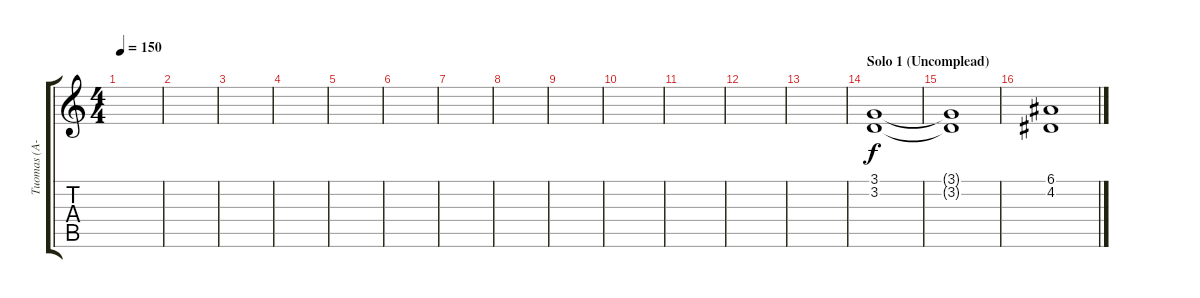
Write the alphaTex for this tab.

\track ("Tuomas (A-a-hs)" "Tuomas (A-") {instrument choiraahs}
\staff {score tabs}
\tuning (E4 B3 G3 D3 A2 E2) {hide}
\ts (4 4)
\tempo 150
\clef g2
\ks c
|
|
|
|
|
|
|
|
|
|
|
|
|
\section ("" "Solo 1 (Uncomplead)")
(3.1 3.2).1 |
(3.1{t} 3.2{t}).1 |
(6.1 4.2).1
